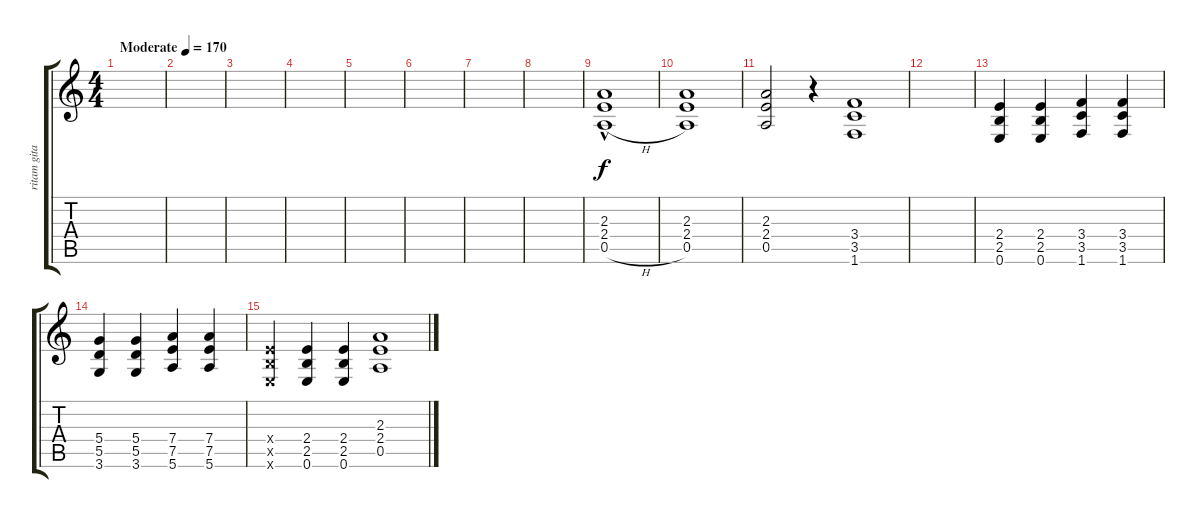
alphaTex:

\track ("ritam gitara" "ritam gita") {instrument overdrivenguitar}
\staff {score tabs}
\tuning (E4 B3 G3 D3 A2 E2) {hide}
\ts (4 4)
\tempo (170 "Moderate")
\clef g2
\ks c
|
|
|
|
|
|
|
|
(2.3{hac} 2.4 0.5{h}).1 |
(2.3 2.4 0.5).1 |
(2.3 2.4 0.5).2 r.4 (3.4 3.5 1.6).1 |
|
(2.4 2.5 0.6).4 (2.4 2.5 0.6).4 (3.4 3.5 1.6).4 (3.4 3.5 1.6).4 |
(5.4 5.5 3.6).4 (5.4 5.5 3.6).4 (7.4 7.5 5.6).4 (7.4 7.5 5.6).4 |
(2.4{x} 2.5{x} 0.6{x}).4 (2.4 2.5 0.6).4 (2.4 2.5 0.6).4 (2.3 2.4 0.5).1
